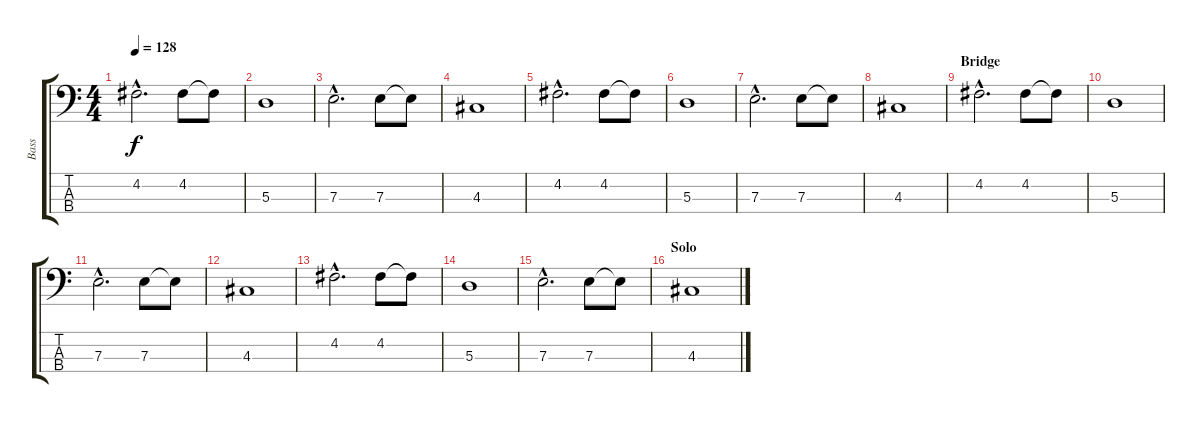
\track ("Bass" "Bass") {instrument electricbassfinger}
\staff {score tabs}
\tuning (G2 D2 A1 E1) {hide}
\ts (4 4)
\tempo 128
\clef f4
\ks c
4.2{hac}.2{d dy f} 4.2.8 4.2{t}.8 |
5.3.1 |
7.3{hac}.2{d} 7.3.8 7.3{t}.8 |
4.3.1 |
4.2{hac}.2{d} 4.2.8 4.2{t}.8 |
5.3.1 |
7.3{hac}.2{d} 7.3.8 7.3{t}.8 |
4.3.1 |
\section ("" "Bridge")
4.2{hac}.2{d} 4.2.8 4.2{t}.8 |
5.3.1 |
7.3{hac}.2{d} 7.3.8 7.3{t}.8 |
4.3.1 |
4.2{hac}.2{d} 4.2.8 4.2{t}.8 |
5.3.1 |
7.3{hac}.2{d} 7.3.8 7.3{t}.8 |
\section ("" "Solo")
4.3.1
